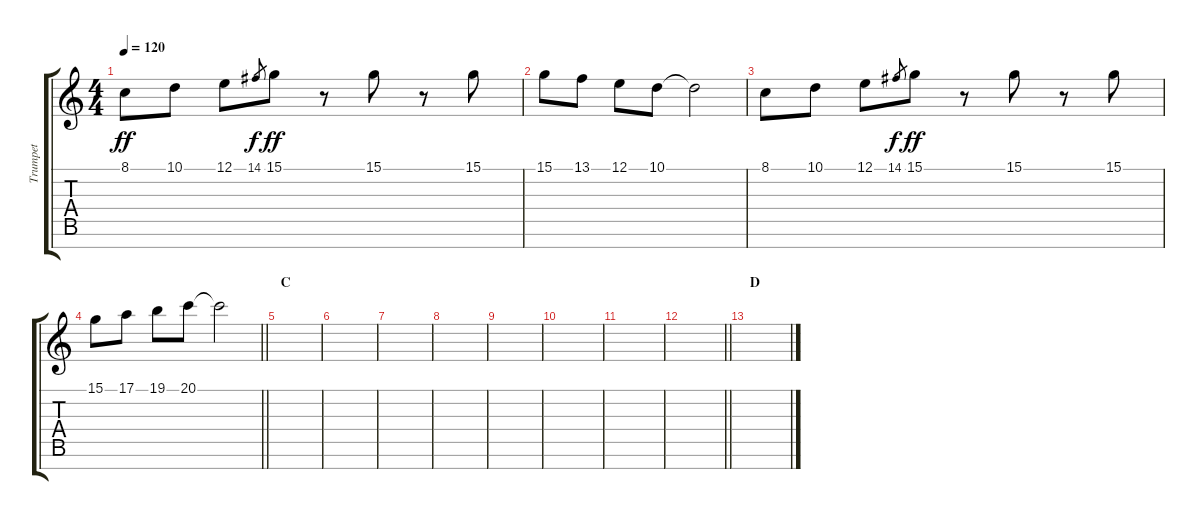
\track ("Trumpet" "Trumpet") {instrument trumpet}
\staff {score tabs}
\tuning (E4 B3 G3 D3 A2 E2 B1) {hide}
\ts (4 4)
\tempo 120
\clef g2
\ks c
8.1.8{dy ff} 10.1.8 12.1.8 14.1.8{gr dy f} 15.1.8{dy ff} r.8 15.1.8 r.8 15.1.8 |
15.1.8 13.1.8 12.1.8 10.1.8 10.1{t}.2 |
8.1.8 10.1.8 12.1.8 14.1.8{gr dy f} 15.1.8{dy ff} r.8 15.1.8 r.8 15.1.8 |
\barLineRight lightlight
15.1.8 17.1.8 19.1.8 20.1.8 20.1{t}.2 |
\section ("" "C")
|
|
|
|
|
|
|
\barLineRight lightlight
|
\section ("" "D")
